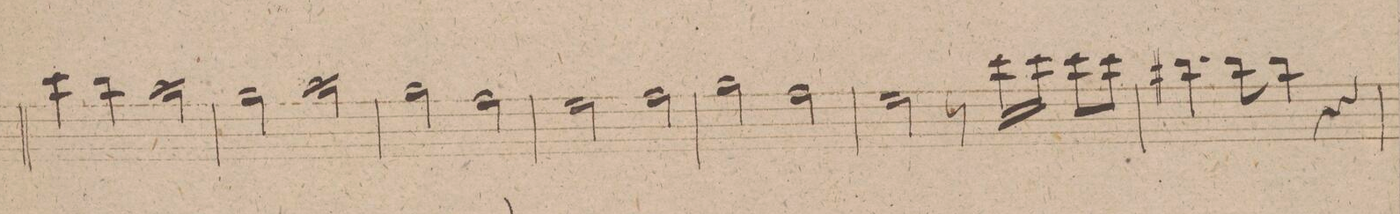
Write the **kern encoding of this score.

**kern	**dynam
*I"Flauto 2do	*
*clefG2	*
*k[f#c#g#d#]	*
*met(c)	*
*M4/4	*
4ccc#\]	.
4bb\	.
2aa\	.
=188	=188
2gg#\	.
2aa\	.
=189	=189
2gg#\	.
2ff#\	.
=190	=190
2ee\	.
2ff#\	.
=191	=191
2gg#\	.
2ff#\	.
=192	=192
2ee\	.
8r	.
16ccc#\LL	.
16ccc#\JJ	.
8ccc#\L	.
8ccc#\J	.
=193	=193
4.bb#X\	.
8bb#\	.
4bb#\	.
4r	.
=194	=194
*-	*-
